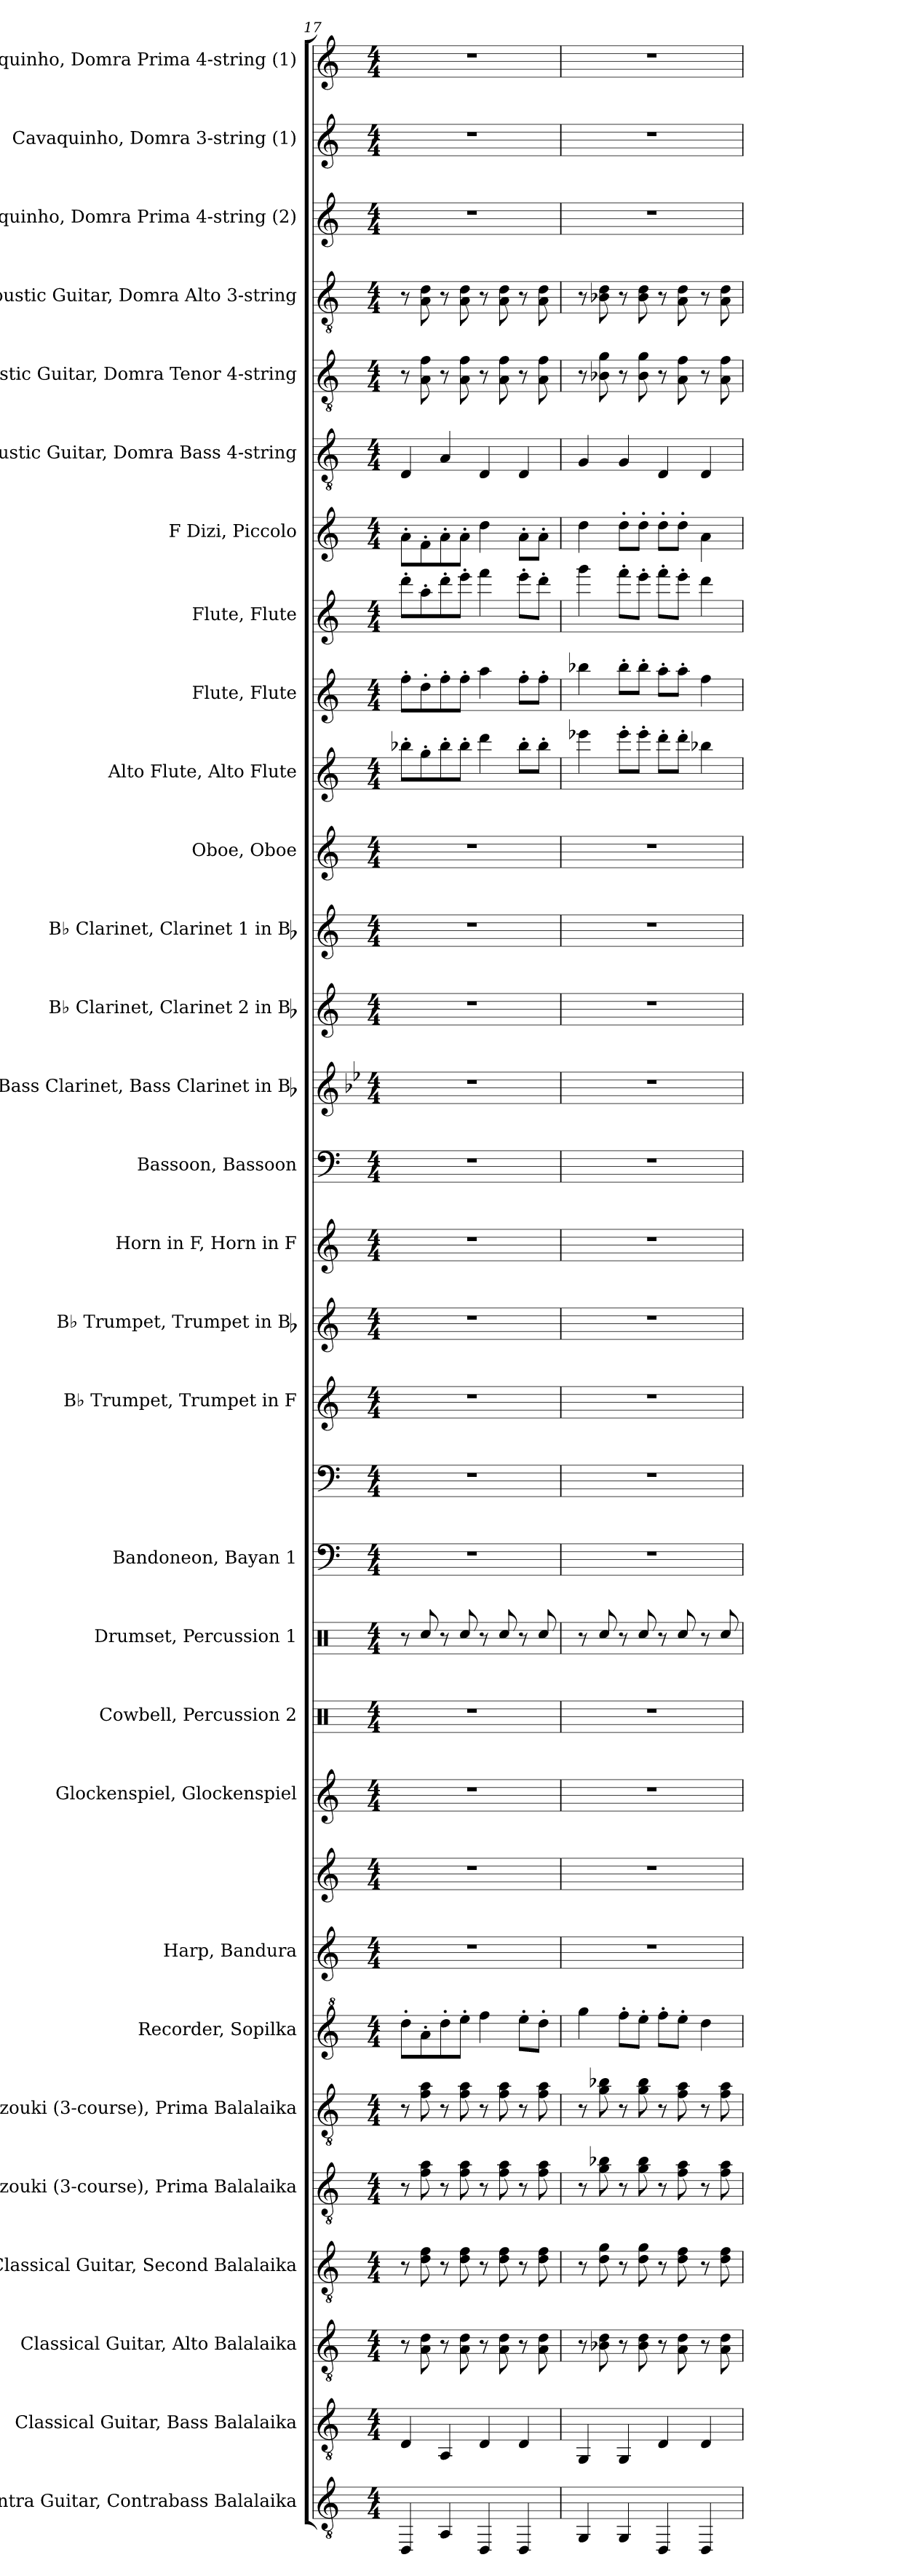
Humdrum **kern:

**kern	**kern	**kern	**kern	**kern	**kern	**kern	**kern	**kern	**kern	**kern	**kern	**kern	**kern	**kern	**kern	**kern	**kern	**kern	**kern	**kern	**kern	**kern	**kern	**kern	**kern	**kern	**kern	**kern	**kern	**kern	**kern
*part30	*part29	*part28	*part27	*part26	*part25	*part24	*part23	*part23	*part22	*part21	*part20	*part19	*part19	*part18	*part17	*part16	*part15	*part14	*part13	*part12	*part11	*part10	*part9	*part8	*part7	*part6	*part5	*part4	*part3	*part2	*part1
*staff32	*staff31	*staff30	*staff29	*staff28	*staff27	*staff26	*staff25	*staff24	*staff23	*staff22	*staff21	*staff20	*staff19	*staff18	*staff17	*staff16	*staff15	*staff14	*staff13	*staff12	*staff11	*staff10	*staff9	*staff8	*staff7	*staff6	*staff5	*staff4	*staff3	*staff2	*staff1
*I"Contra Guitar, Contrabass Balalaika	*I"Classical Guitar, Bass Balalaika	*I"Classical Guitar, Alto Balalaika	*I"Classical Guitar, Second Balalaika	*I"Bouzouki (3-course), Prima Balalaika	*I"Bouzouki (3-course), Prima Balalaika	*I"Recorder, Sopilka	*I"Harp, Bandura	*	*I"Glockenspiel, Glockenspiel	*I"Cowbell, Percussion 2	*I"Drumset, Percussion 1	*I"Bandoneon, Bayan 1	*	*I"B♭ Trumpet, Trumpet in F	*I"B♭ Trumpet, Trumpet in Bb	*I"Horn in F, Horn in F	*I"Bassoon, Bassoon	*I"Bass Clarinet, Bass Clarinet in Bb	*I"B♭ Clarinet, Clarinet 2 in Bb	*I"B♭ Clarinet, Clarinet 1 in Bb	*I"Oboe, Oboe	*I"Alto Flute, Alto Flute	*I"Flute, Flute	*I"Flute, Flute	*I"F Dizi, Piccolo	*I"Acoustic Guitar, Domra Bass 4-string	*I"Acoustic Guitar, Domra Tenor 4-string	*I"Acoustic Guitar, Domra Alto 3-string	*I"Cavaquinho, Domra Prima 4-string (2)	*I"Cavaquinho, Domra 3-string (1)	*I"Cavaquinho, Domra Prima 4-string (1)
*I'C. Guit.	*I'Guit.	*I'Guit.	*I'Guit.	*I'Bou.	*I'Bou.	*I'Rec.	*I'Hrp.	*	*I'Glock.	*I'Cwb.	*I'D. Set	*I'Ban.	*	*I'B♭ Tpt.	*I'B♭ Tpt.	*I'F Hn.	*I'Bsn.	*I'B. Cl.	*I'B♭ Cl.	*I'B♭ Cl.	*I'Ob.	*I'A. Fl.	*I'Fl.	*I'Fl.	*I'F Di.	*I'Guit.	*I'Guit.	*I'Guit.	*I'Cava.	*I'Cava.	*I'Cava.
*clefGv2	*clefGv2	*clefGv2	*clefGv2	*clefGv2	*clefGv2	*clefG^2	*clefG2	*clefG2	*clefG2	*clefX	*clefX	*clefF4	*clefF4	*clefG2	*clefG2	*clefG2	*clefF4	*clefG2	*clefG2	*clefG2	*clefG2	*clefG2	*clefG2	*clefG2	*clefG2	*clefGv2	*clefGv2	*clefGv2	*clefG2	*clefG2	*clefG2
*	*	*	*	*	*	*	*	*	*ITrd-14c-24	*	*	*	*	*ITrd1c2	*ITrd1c2	*ITrd4c7	*	*ITrd8c14	*ITrd1c2	*ITrd1c2	*	*ITrd3c5	*	*	*ITrd-7c-12	*	*	*	*	*	*
*k[]	*k[]	*k[]	*k[]	*k[]	*k[]	*k[]	*k[]	*k[]	*k[]	*k[]	*k[]	*k[]	*k[]	*k[b-e-]	*k[b-e-]	*k[b-]	*k[]	*k[b-e-]	*k[b-e-]	*k[b-e-]	*k[]	*k[f#]	*k[]	*k[]	*k[]	*k[]	*k[]	*k[]	*k[]	*k[]	*k[]
*M4/4	*M4/4	*M4/4	*M4/4	*M4/4	*M4/4	*M4/4	*M4/4	*M4/4	*M4/4	*M4/4	*M4/4	*M4/4	*M4/4	*M4/4	*M4/4	*M4/4	*M4/4	*M4/4	*M4/4	*M4/4	*M4/4	*M4/4	*M4/4	*M4/4	*M4/4	*M4/4	*M4/4	*M4/4	*M4/4	*M4/4	*M4/4
=17	=17	=17	=17	=17	=17	=17	=17	=17	=17	=17	=17	=17	=17	=17	=17	=17	=17	=17	=17	=17	=17	=17	=17	=17	=17	=17	=17	=17	=17	=17	=17
4DD/	4D/	8r	8r	8r	8r	8ddd'\L	1r	1r	1r	1r	8r	1r	1r	1r	1r	1r	1r	1r	1r	1r	1r	8ffn'\L	8ff'\L	8ddd'\L	8aa'\L	4D/	8r	8r	1r	1r	1r
.	.	8A\ 8d\	8d\ 8f\	8f\ 8a\	8f\ 8a\	8aa'\	.	.	.	.	8Rcc/	.	.	.	.	.	.	.	.	.	.	8dd'\	8dd'\	8aa'\	8ff'\	.	8A\ 8f\	8A\ 8d\	.	.	.
4AA/	4AA/	8r	8r	8r	8r	8ddd'\	.	.	.	.	8r	.	.	.	.	.	.	.	.	.	.	8ff'\	8ff'\	8ddd'\	8aa'\	4A/	8r	8r	.	.	.
.	.	8A\ 8d\	8d\ 8f\	8f\ 8a\	8f\ 8a\	8eee'\J	.	.	.	.	8Rcc/	.	.	.	.	.	.	.	.	.	.	8ff'\J	8ff'\J	8eee'\J	8aa'\J	.	8A\ 8f\	8A\ 8d\	.	.	.
4DD/	4D/	8r	8r	8r	8r	4fff\	.	.	.	.	8r	.	.	.	.	.	.	.	.	.	.	4aa\	4aa\	4fff\	4ddd\	4D/	8r	8r	.	.	.
.	.	8A\ 8d\	8d\ 8f\	8f\ 8a\	8f\ 8a\	.	.	.	.	.	8Rcc/	.	.	.	.	.	.	.	.	.	.	.	.	.	.	.	8A\ 8f\	8A\ 8d\	.	.	.
4DD/	4D/	8r	8r	8r	8r	8eee'\L	.	.	.	.	8r	.	.	.	.	.	.	.	.	.	.	8ff'\L	8ff'\L	8eee'\L	8aa'\L	4D/	8r	8r	.	.	.
.	.	8A\ 8d\	8d\ 8f\	8f\ 8a\	8f\ 8a\	8ddd'\J	.	.	.	.	8Rcc/	.	.	.	.	.	.	.	.	.	.	8ff'\J	8ff'\J	8ddd'\J	8aa'\J	.	8A\ 8f\	8A\ 8d\	.	.	.
!!LO:PB:g=z
=18	=18	=18	=18	=18	=18	=18	=18	=18	=18	=18	=18	=18	=18	=18	=18	=18	=18	=18	=18	=18	=18	=18	=18	=18	=18	=18	=18	=18	=18	=18	=18
4GG/	4GG/	8r	8r	8r	8r	4ggg\	1r	1r	1r	1r	8r	1r	1r	1r	1r	1r	1r	1r	1r	1r	1r	4bb-X\	4bb-X\	4ggg\	4ddd\	4G/	8r	8r	1r	1r	1r
.	.	8B-X\ 8d\	8d\ 8g\	8g\ 8b-X\	8g\ 8b-X\	.	.	.	.	.	8Rcc/	.	.	.	.	.	.	.	.	.	.	.	.	.	.	.	8B-X\ 8g\	8B-X\ 8d\	.	.	.
4GG/	4GG/	8r	8r	8r	8r	8fff'\L	.	.	.	.	8r	.	.	.	.	.	.	.	.	.	.	8bb-'\L	8bb-'\L	8fff'\L	8ddd'\L	4G/	8r	8r	.	.	.
.	.	8B-\ 8d\	8d\ 8g\	8g\ 8b-\	8g\ 8b-\	8eee'\J	.	.	.	.	8Rcc/	.	.	.	.	.	.	.	.	.	.	8bb-'\J	8bb-'\J	8eee'\J	8ddd'\J	.	8B-\ 8g\	8B-\ 8d\	.	.	.
4DD/	4D/	8r	8r	8r	8r	8fff'\L	.	.	.	.	8r	.	.	.	.	.	.	.	.	.	.	8aa'\L	8aa'\L	8fff'\L	8ddd'\L	4D/	8r	8r	.	.	.
.	.	8A\ 8d\	8d\ 8f\	8f\ 8a\	8f\ 8a\	8eee'\J	.	.	.	.	8Rcc/	.	.	.	.	.	.	.	.	.	.	8aa'\J	8aa'\J	8eee'\J	8ddd'\J	.	8A\ 8f\	8A\ 8d\	.	.	.
4DD/	4D/	8r	8r	8r	8r	4ddd\	.	.	.	.	8r	.	.	.	.	.	.	.	.	.	.	4ffn\	4ff\	4ddd\	4aa\	4D/	8r	8r	.	.	.
.	.	8A\ 8d\	8d\ 8f\	8f\ 8a\	8f\ 8a\	.	.	.	.	.	8Rcc/	.	.	.	.	.	.	.	.	.	.	.	.	.	.	.	8A\ 8f\	8A\ 8d\	.	.	.
=	=	=	=	=	=	=	=	=	=	=	=	=	=	=	=	=	=	=	=	=	=	=	=	=	=	=	=	=	=	=	=
*-	*-	*-	*-	*-	*-	*-	*-	*-	*-	*-	*-	*-	*-	*-	*-	*-	*-	*-	*-	*-	*-	*-	*-	*-	*-	*-	*-	*-	*-	*-	*-
